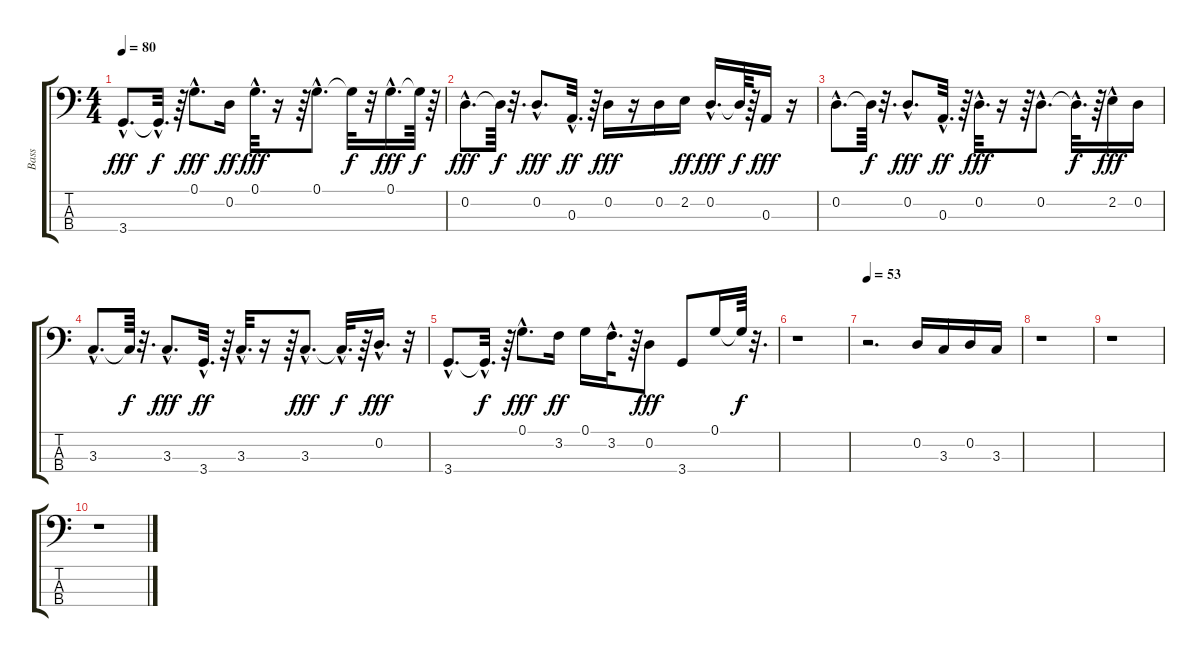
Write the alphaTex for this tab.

\track ("Bass" "Bass") {instrument electricbassfinger}
\staff {score tabs}
\tuning (G2 D2 A1 E1) {hide}
\ts (4 4)
\tempo 80
\clef f4
\ks c
3.4{hac}.8{d dy fff} 3.4{hac t}.32{d dy f} r.64 0.1{hac}.8{d dy fff} 0.2.16{dy ff} 0.1{hac}.32{d dy fff} r.16 r.64 0.1{hac}.8{d} 0.1{t}.32{dy f} r.32 0.1{hac}.16{d dy fff} 0.1{t}.64{dy f} r.64 |
0.2{hac}.8{d dy fff} 0.2{t}.64{dy f} r.32{d} 0.2{hac}.8{d dy fff} 0.3{hac}.32{d dy ff} r.64 0.2.16{dy fff} r.16 0.2.16 2.2.16{dy ff} 0.2{hac}.16{d dy fff} 0.2{t}.64{dy f} r.64 0.3.16{dy fff} r.16 |
0.2{hac}.8{d} 0.2{t}.64{dy f} r.32{d} 0.2{hac}.8{d dy fff} 0.3{hac}.32{d dy ff} r.64 0.2{hac}.32{d dy fff} r.16 r.64 0.2{hac}.8{d} 0.2{hac t}.32{d dy f} r.64 2.2{hac}.16{dy fff} 0.2.16 |
3.3{hac}.8{d} 3.3{t}.64{dy f} r.32{d} 3.3{hac}.8{d dy fff} 3.4{hac}.32{d dy ff} r.64 3.3{hac}.32{d} r.16 r.64 3.3{hac}.8{d dy fff} 3.3{hac t}.32{d dy f} r.64 0.2{hac}.16{d dy fff} r.32 |
3.4{hac}.8{d} 3.4{hac t}.32{d dy f} r.64 0.1{hac}.8{d dy fff} 3.2.16{dy ff} 0.1.16 3.2{hac}.32{d} r.64 0.2.8{dy fff} 3.4.8 0.1.16 0.1{t}.64{dy f} r.32{d} |
r.1 |
\tempo 53
r.2{d} 0.2.16 3.3.16 0.2.16 3.3.16 |
r.1 |
r.1 |
r.1
